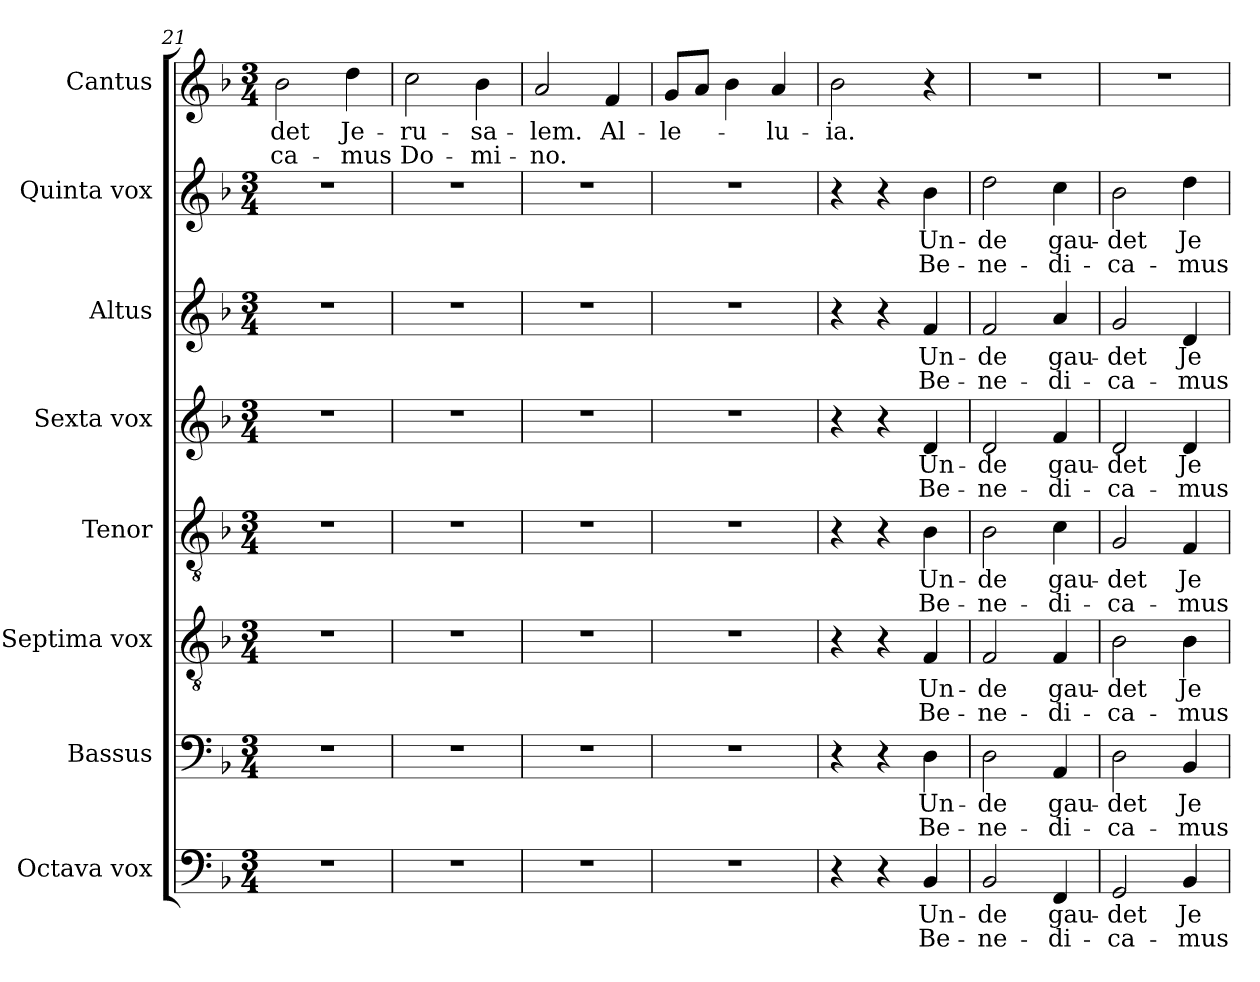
**kern	**text	**text	**kern	**text	**text	**kern	**text	**text	**kern	**text	**text	**kern	**text	**text	**kern	**text	**text	**kern	**text	**text	**kern	**text	**text
*part8	*part8	*part8	*part7	*part7	*part7	*part6	*part6	*part6	*part5	*part5	*part5	*part4	*part4	*part4	*part3	*part3	*part3	*part2	*part2	*part2	*part1	*part1	*part1
*staff8	*staff8	*staff8	*staff7	*staff7	*staff7	*staff6	*staff6	*staff6	*staff5	*staff5	*staff5	*staff4	*staff4	*staff4	*staff3	*staff3	*staff3	*staff2	*staff2	*staff2	*staff1	*staff1	*staff1
*I"Octava vox	*	*	*I"Bassus	*	*	*I"Septima vox	*	*	*I"Tenor	*	*	*I"Sexta vox	*	*	*I"Altus	*	*	*I"Quinta vox	*	*	*I"Cantus	*	*
*	*	*	*I'B1	*	*	*I'T2	*	*	*I'T1	*	*	*I'A2	*	*	*I'A1	*	*	*	*	*	*I'S1	*	*
*clefF4	*	*	*clefF4	*	*	*clefGv2	*	*	*clefGv2	*	*	*clefG2	*	*	*clefG2	*	*	*clefG2	*	*	*clefG2	*	*
*k[b-]	*	*	*k[b-]	*	*	*k[b-]	*	*	*k[b-]	*	*	*k[b-]	*	*	*k[b-]	*	*	*k[b-]	*	*	*k[b-]	*	*
*F:	*	*	*F:	*	*	*F:	*	*	*F:	*	*	*F:	*	*	*F:	*	*	*F:	*	*	*F:	*	*
*M3/4	*	*	*M3/4	*	*	*M3/4	*	*	*M3/4	*	*	*M3/4	*	*	*M3/4	*	*	*M3/4	*	*	*M3/4	*	*
=21	=21	=21	=21	=21	=21	=21	=21	=21	=21	=21	=21	=21	=21	=21	=21	=21	=21	=21	=21	=21	=21	=21	=21
!	!	!	!	!	!	!	!	!	!	!	!	!	!	!	!	!	!	!	!	!	!	!LO:LY:b	!LO:LY:b
2.r	.	.	2.r	.	.	2.r	.	.	2.r	.	.	2.r	.	.	2.r	.	.	2.r	.	.	2b-\	-det	-ca-
!	!	!	!	!	!	!	!	!	!	!	!	!	!	!	!	!	!	!	!	!	!	!LO:LY:b	!LO:LY:b
.	.	.	.	.	.	.	.	.	.	.	.	.	.	.	.	.	.	.	.	.	4dd\	Je-	-mus
=22	=22	=22	=22	=22	=22	=22	=22	=22	=22	=22	=22	=22	=22	=22	=22	=22	=22	=22	=22	=22	=22	=22	=22
!	!	!	!	!	!	!	!	!	!	!	!	!	!	!	!	!	!	!	!	!	!	!LO:LY:b	!LO:LY:b
2.r	.	.	2.r	.	.	2.r	.	.	2.r	.	.	2.r	.	.	2.r	.	.	2.r	.	.	2cc\	-ru-	Do-
!	!	!	!	!	!	!	!	!	!	!	!	!	!	!	!	!	!	!	!	!	!	!LO:LY:b	!LO:LY:b
.	.	.	.	.	.	.	.	.	.	.	.	.	.	.	.	.	.	.	.	.	4b-\	-sa-	-mi-
=23	=23	=23	=23	=23	=23	=23	=23	=23	=23	=23	=23	=23	=23	=23	=23	=23	=23	=23	=23	=23	=23	=23	=23
!	!	!	!	!	!	!	!	!	!	!	!	!	!	!	!	!	!	!	!	!	!	!LO:LY:b	!LO:LY:b
2.r	.	.	2.r	.	.	2.r	.	.	2.r	.	.	2.r	.	.	2.r	.	.	2.r	.	.	2a/	-lem.	-no.
!	!	!	!	!	!	!	!	!	!	!	!	!	!	!	!	!	!	!	!	!	!	!LO:LY:b	!
.	.	.	.	.	.	.	.	.	.	.	.	.	.	.	.	.	.	.	.	.	4f/	Al-	.
!!LO:PB:g=z
=24	=24	=24	=24	=24	=24	=24	=24	=24	=24	=24	=24	=24	=24	=24	=24	=24	=24	=24	=24	=24	=24	=24	=24
!	!	!	!	!	!	!	!	!	!	!	!	!	!	!	!	!	!	!	!	!	!	!LO:LY:b	!
2.r	.	.	2.r	.	.	2.r	.	.	2.r	.	.	2.r	.	.	2.r	.	.	2.r	.	.	8g/L	-le-	.
.	.	.	.	.	.	.	.	.	.	.	.	.	.	.	.	.	.	.	.	.	8a/J	.	.
.	.	.	.	.	.	.	.	.	.	.	.	.	.	.	.	.	.	.	.	.	4b-\	.	.
!	!	!	!	!	!	!	!	!	!	!	!	!	!	!	!	!	!	!	!	!	!	!LO:LY:b	!
.	.	.	.	.	.	.	.	.	.	.	.	.	.	.	.	.	.	.	.	.	4a/	-lu-	.
=25	=25	=25	=25	=25	=25	=25	=25	=25	=25	=25	=25	=25	=25	=25	=25	=25	=25	=25	=25	=25	=25	=25	=25
!	!	!	!	!	!	!	!	!	!	!	!	!	!	!	!	!	!	!	!	!	!	!LO:LY:b	!
4r	.	.	4r	.	.	4r	.	.	4r	.	.	4r	.	.	4r	.	.	4r	.	.	2b-\	-ia.	.
4r	.	.	4r	.	.	4r	.	.	4r	.	.	4r	.	.	4r	.	.	4r	.	.	.	.	.
!	!LO:LY:b	!LO:LY:b	!	!LO:LY:b	!LO:LY:b	!	!LO:LY:b	!LO:LY:b	!	!LO:LY:b	!LO:LY:b	!	!LO:LY:b	!LO:LY:b	!	!LO:LY:b	!LO:LY:b	!	!LO:LY:b	!LO:LY:b	!	!	!
4BB-/	Un-	Be-	4D\	Un-	Be-	4F/	Un-	Be-	4B-\	Un-	Be-	4d/	Un-	Be-	4f/	Un-	Be-	4b-\	Un-	Be-	4r	.	.
=26	=26	=26	=26	=26	=26	=26	=26	=26	=26	=26	=26	=26	=26	=26	=26	=26	=26	=26	=26	=26	=26	=26	=26
!	!LO:LY:b	!LO:LY:b	!	!LO:LY:b	!LO:LY:b	!	!LO:LY:b	!LO:LY:b	!	!LO:LY:b	!LO:LY:b	!	!LO:LY:b	!LO:LY:b	!	!LO:LY:b	!LO:LY:b	!	!LO:LY:b	!LO:LY:b	!	!	!
2BB-/	-de	-ne-	2D\	-de	-ne-	2F/	-de	-ne-	2B-\	-de	-ne-	2d/	-de	-ne-	2f/	-de	-ne-	2dd\	-de	-ne-	2.r	.	.
!	!LO:LY:b	!LO:LY:b	!	!LO:LY:b	!LO:LY:b	!	!LO:LY:b	!LO:LY:b	!	!LO:LY:b	!LO:LY:b	!	!LO:LY:b	!LO:LY:b	!	!LO:LY:b	!LO:LY:b	!	!LO:LY:b	!LO:LY:b	!	!	!
4FF/	gau-	-di-	4AA/	gau-	-di-	4F/	gau-	-di-	4c\	gau-	-di-	4f/	gau-	-di-	4a/	gau-	-di-	4cc\	gau-	-di-	.	.	.
=27	=27	=27	=27	=27	=27	=27	=27	=27	=27	=27	=27	=27	=27	=27	=27	=27	=27	=27	=27	=27	=27	=27	=27
!	!LO:LY:b	!LO:LY:b	!	!LO:LY:b	!LO:LY:b	!	!LO:LY:b	!LO:LY:b	!	!LO:LY:b	!LO:LY:b	!	!LO:LY:b	!LO:LY:b	!	!LO:LY:b	!LO:LY:b	!	!LO:LY:b	!LO:LY:b	!	!	!
2GG/	-det	-ca-	2D\	-det	-ca-	2B-\	-det	-ca-	2G/	-det	-ca-	2d/	-det	-ca-	2g/	-det	-ca-	2b-\	-det	-ca-	2.r	.	.
!	!LO:LY:b	!LO:LY:b	!	!LO:LY:b	!LO:LY:b	!	!LO:LY:b	!LO:LY:b	!	!LO:LY:b	!LO:LY:b	!	!LO:LY:b	!LO:LY:b	!	!LO:LY:b	!LO:LY:b	!	!LO:LY:b	!LO:LY:b	!	!	!
4BB-/	Je-	-mus	4BB-/	Je-	-mus	4B-\	Je-	-mus	4F/	Je-	-mus	4d/	Je-	-mus	4d/	Je-	-mus	4dd\	Je-	-mus	.	.	.
=	=	=	=	=	=	=	=	=	=	=	=	=	=	=	=	=	=	=	=	=	=	=	=
*-	*-	*-	*-	*-	*-	*-	*-	*-	*-	*-	*-	*-	*-	*-	*-	*-	*-	*-	*-	*-	*-	*-	*-
